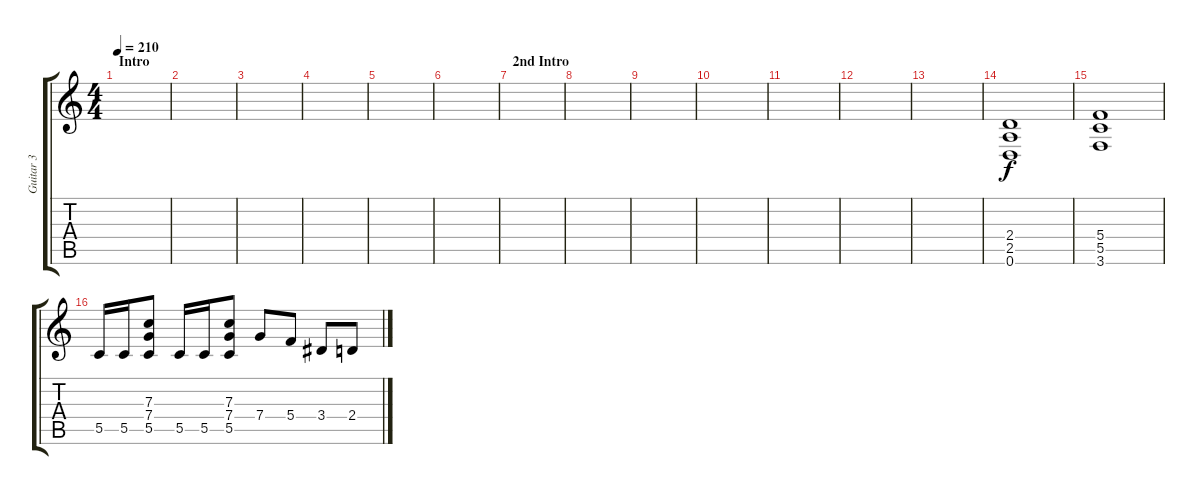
\track ("Guitar 3" "Guitar 3") {instrument distortionguitar}
\staff {score tabs}
\tuning (D4 A3 F3 C3 G2 D2) {hide}
\ts (4 4)
\section ("" "Intro")
\tempo 210
\clef g2
\ks c
|
|
|
|
|
|
\section ("" "2nd Intro")
|
|
|
|
|
|
|
(2.4 2.5 0.6).1 |
(5.4 5.5 3.6).1 |
5.5.16 5.5.16 (7.3 7.4 5.5).8 5.5.16 5.5.16 (7.3 7.4 5.5).8 7.4.8 5.4.8 3.4.8 2.4.8
